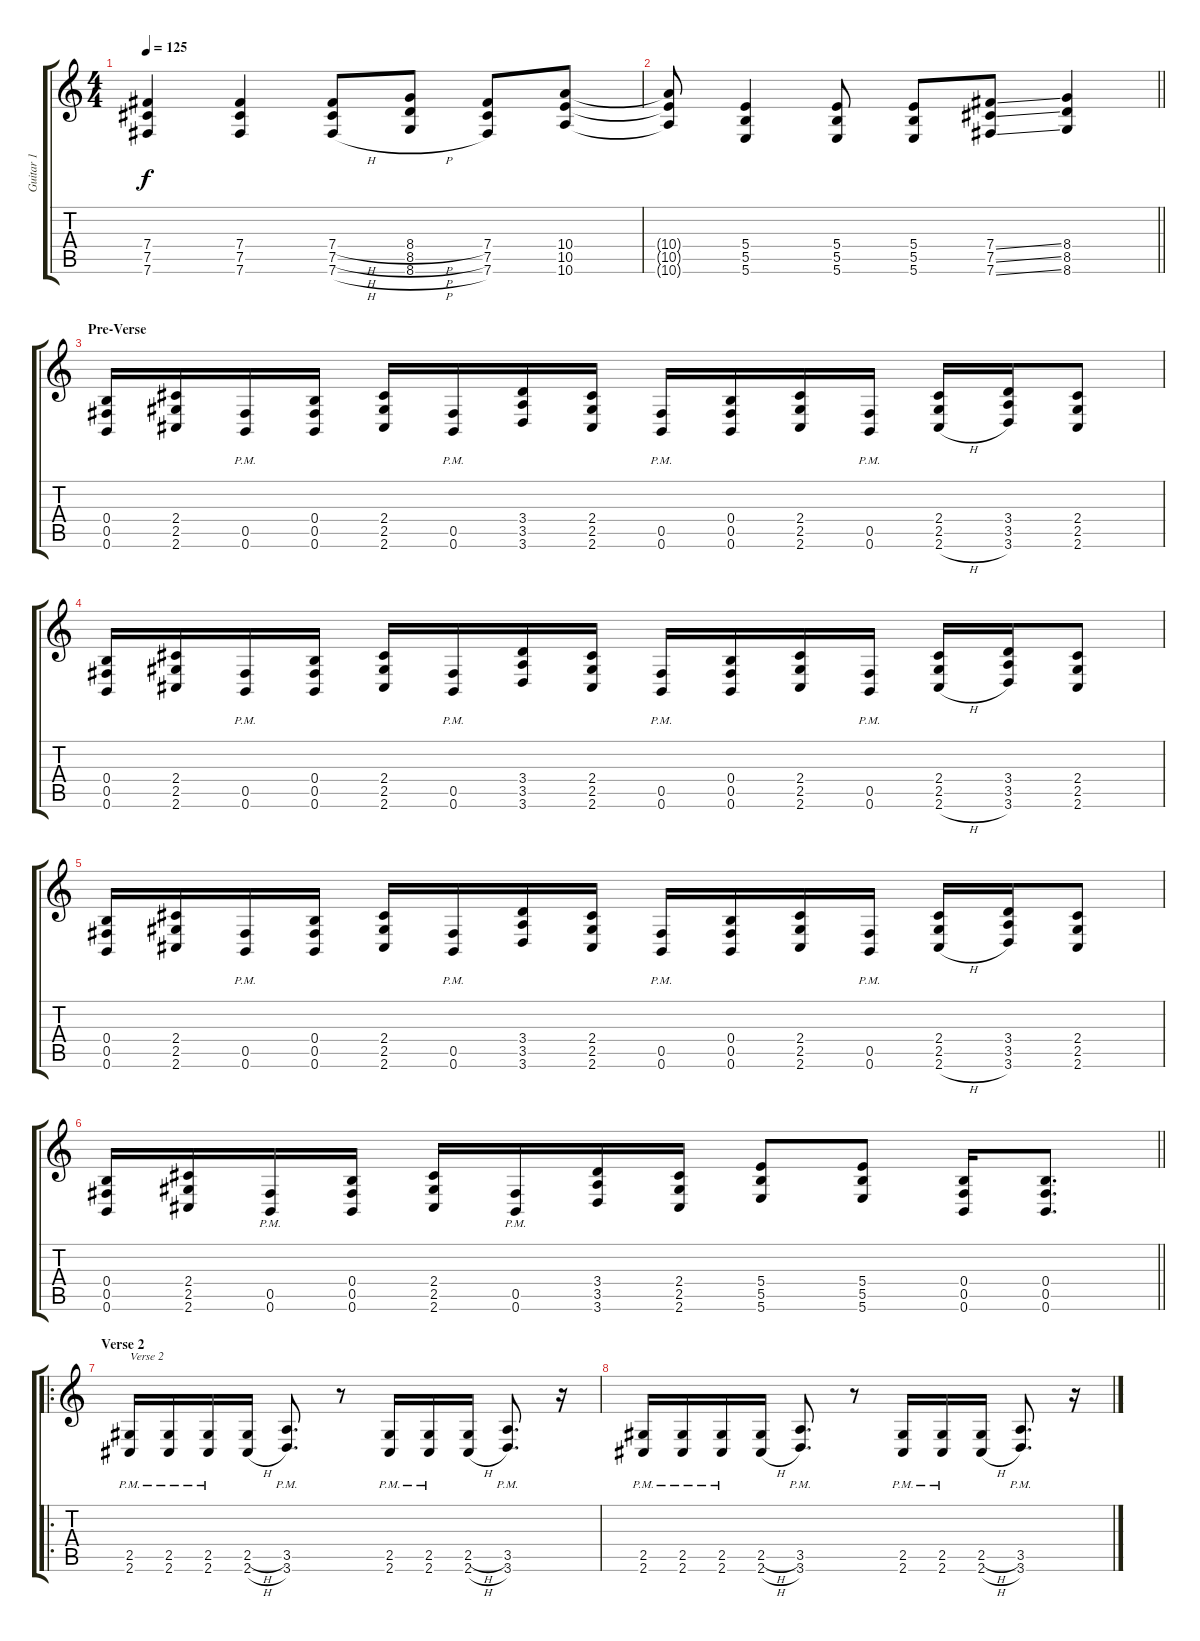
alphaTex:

\track ("Guitar 1" "Guitar 1") {instrument distortionguitar}
\staff {score tabs}
\tuning (Db4 Ab3 E3 B2 Gb2 B1) {hide}
\ts (4 4)
\tempo 125
\clef g2
\ks c
(7.4 7.5 7.6).4{dy f} (7.4 7.5 7.6).4 (7.4{h} 7.5{h} 7.6{h}).8 (8.4{h} 8.5{h} 8.6{h}).8 (7.4 7.5 7.6).8 (10.4 10.5 10.6).8 |
\barLineRight lightlight
(10.4{t} 10.5{t} 10.6{t}).8 (5.4 5.5 5.6).4 (5.4 5.5 5.6).8 (5.4 5.5 5.6).8 (7.4{ss} 7.5{ss} 7.6{ss}).8 (8.4 8.5 8.6).4 |
\section ("" "Pre-Verse")
(0.4 0.5 0.6).16 (2.4 2.5 2.6).16 (0.5 0.6{pm}).16 (0.4 0.5 0.6).16 (2.4 2.5 2.6).16 (0.5{pm} 0.6{pm}).16 (3.4 3.5 3.6).16 (2.4 2.5 2.6).16 (0.5{pm} 0.6{pm}).16 (0.4 0.5 0.6).16 (2.4 2.5 2.6).16 (0.5{pm} 0.6{pm}).16 (2.4 2.5 2.6{h}).16 (3.4 3.5 3.6).16 (2.4 2.5 2.6).8 |
(0.4 0.5 0.6).16 (2.4 2.5 2.6).16 (0.5 0.6{pm}).16 (0.4 0.5 0.6).16 (2.4 2.5 2.6).16 (0.5{pm} 0.6{pm}).16 (3.4 3.5 3.6).16 (2.4 2.5 2.6).16 (0.5{pm} 0.6{pm}).16 (0.4 0.5 0.6).16 (2.4 2.5 2.6).16 (0.5{pm} 0.6{pm}).16 (2.4 2.5 2.6{h}).16 (3.4 3.5 3.6).16 (2.4 2.5 2.6).8 |
(0.4 0.5 0.6).16 (2.4 2.5 2.6).16 (0.5 0.6{pm}).16 (0.4 0.5 0.6).16 (2.4 2.5 2.6).16 (0.5{pm} 0.6{pm}).16 (3.4 3.5 3.6).16 (2.4 2.5 2.6).16 (0.5{pm} 0.6{pm}).16 (0.4 0.5 0.6).16 (2.4 2.5 2.6).16 (0.5{pm} 0.6{pm}).16 (2.4 2.5 2.6{h}).16 (3.4 3.5 3.6).16 (2.4 2.5 2.6).8 |
\barLineRight lightlight
(0.4 0.5 0.6).16 (2.4 2.5 2.6).16 (0.5{pm} 0.6{pm}).16 (0.4 0.5 0.6).16 (2.4 2.5 2.6).16 (0.5{pm} 0.6{pm}).16 (3.4 3.5 3.6).16 (2.4 2.5 2.6).16 (5.4 5.5 5.6).8 (5.4 5.5 5.6).8 (0.4 0.5 0.6).16 (0.4 0.5 0.6).8{d} |
\ro
\section ("" "Verse 2")
(2.5{pm} 2.6{pm}).16{txt "Verse 2"} (2.5{pm} 2.6{pm}).16 (2.5{pm} 2.6{pm}).16 (2.5{h} 2.6{h}).16 (3.5{pm} 3.6{pm}).8{d} r.8 (2.5{pm} 2.6{pm}).16 (2.5{pm} 2.6{pm}).16 (2.5{h} 2.6{h}).16 (3.5{pm} 3.6{pm}).8{d} r.16 |
(2.5{pm} 2.6{pm}).16 (2.5{pm} 2.6{pm}).16 (2.5{pm} 2.6{pm}).16 (2.5{h} 2.6{h}).16 (3.5{pm} 3.6{pm}).8{d} r.8 (2.5{pm} 2.6{pm}).16 (2.5{pm} 2.6{pm}).16 (2.5{h} 2.6{h}).16 (3.5{pm} 3.6{pm}).8{d} r.16
